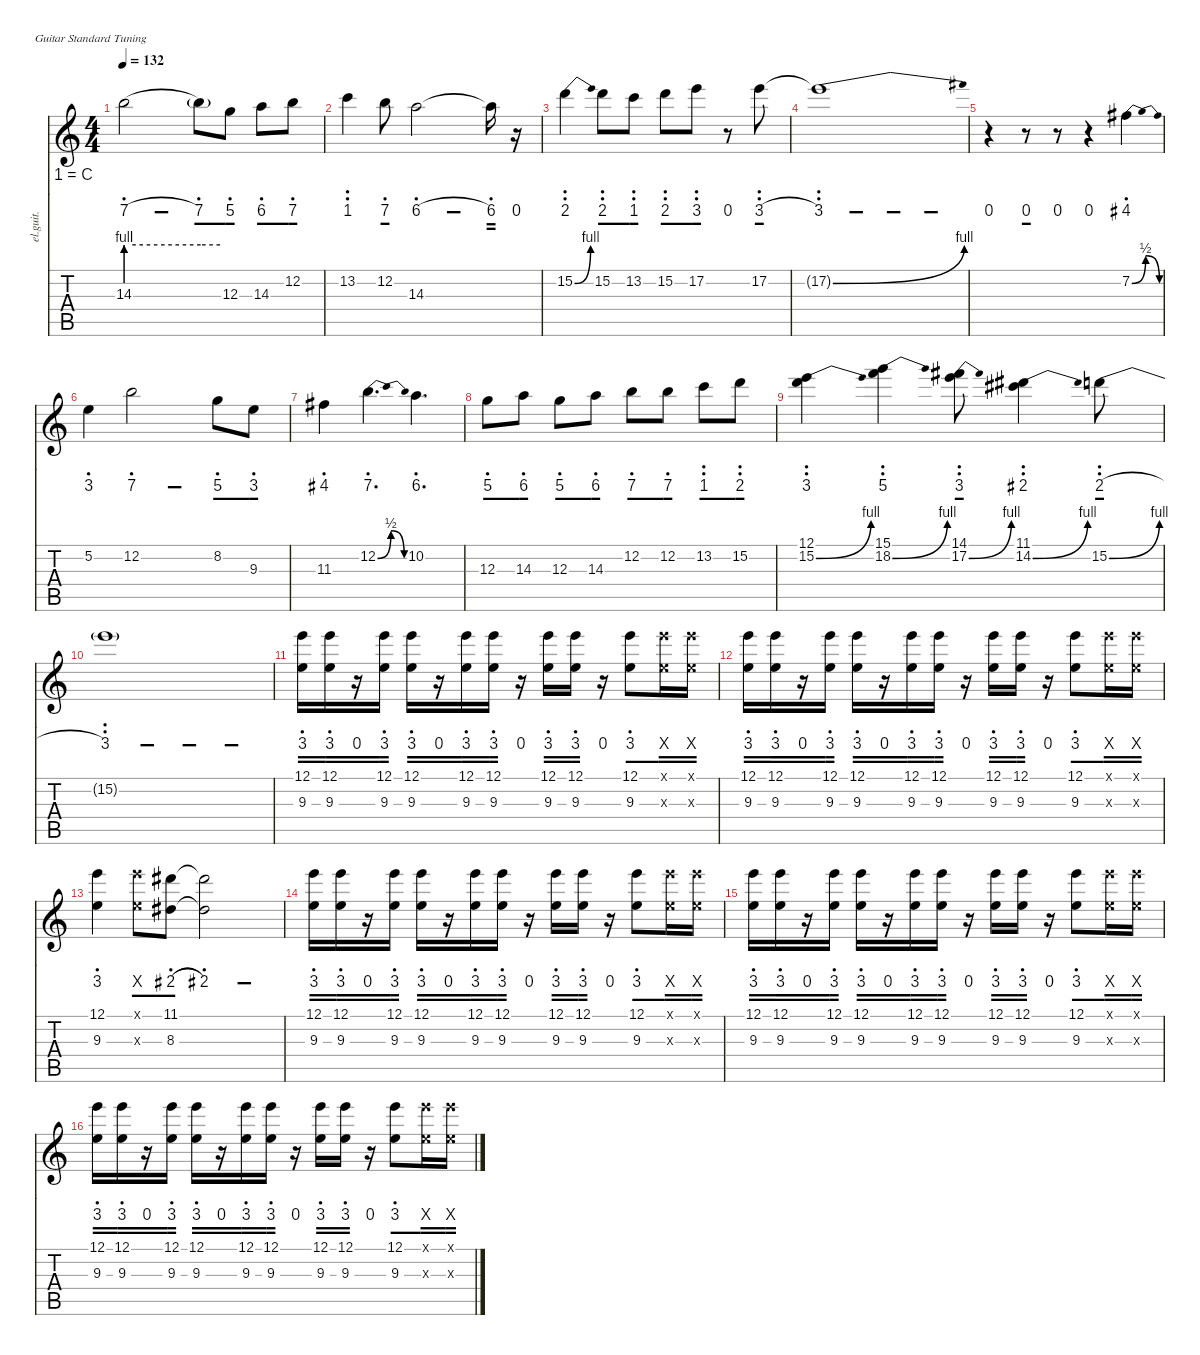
\defaultSystemsLayout 4
\hideDynamics
\bracketExtendMode nobrackets
\track ("Lead" "el.guit.") {instrument electricguitarclean}
\staff {score tabs numbered}
\tuning (E4 B3 G3 D3 A2 E2)
\ts (4 4)
\tempo 132
\clef g2
\ks c
14.3{be (hold 0 4 60 4) t}.2{dy f beam Down} 14.3{be (hold 0 4 60 4) t}.8{beam Down} 12.3.8{beam Down} 14.3.8{beam Down} 12.2.8{beam Down} |
13.2.4{beam Down} 12.2.8{beam Down} 14.3.2{beam Down} 14.3{t}.16{beam Down} r.16{beam Down} |
15.2{be (bend 0 0 15 4)}.4{beam Down} 15.2.8{beam Down} 13.2.8{beam Down} 15.2.8{beam Down} 17.2.8{beam Down} r.8{beam Down} 17.2.8{beam Down} |
17.2{be (bend 0 0 15 4) t}.1{beam Down} |
r.4{beam Down} r.8{beam Down} r.8{beam Down} r.4{beam Down} 7.2{be (bendrelease 0 0 24 2 30.599999999999998 2 44.4 0) acc #}.4{dy mf beam Down} |
5.2.4{dy f beam Down} 12.2.2{beam Down} 8.2.8{beam Down} 9.3.8{beam Down} |
11.3{acc #}.4{beam Down} 12.2{be (bendrelease 0 0 9.999999599999999 2 37.0000008 2 60 0)}.4{d beam Down} 10.2.4{d beam Down} |
12.3.8{beam Down} 14.3.8{beam Down} 12.3.8{beam Down} 14.3.8{beam Down} 12.2.8{beam Down} 12.2.8{beam Down} 13.2.8{beam Down} 15.2.8{beam Down} |
(12.1 15.2{be (bend 0 0 15 4)}).4{beam Down} (15.1 18.2{be (bend 0 0 15 4)}).4{beam Down} (17.2{be (bend 0 0 15 4)} 14.1{acc #}).8{beam Down} (11.1{acc #} 14.2{be (bend 0 0 15 4) acc #}).4{beam Down} 15.2{be (bend 0 0 15 4)}.8{beam Down} |
15.2{t}.1{beam Down} |
(9.3 12.1).16{dy mf beam Down} (9.3 12.1).16{beam Down} r.16{beam Down} (9.3 12.1).16{beam Down} (9.3 12.1).16{beam Down} r.16{beam Down} (9.3 12.1).16{beam Down} (9.3 12.1).16{beam Down} r.16{beam Down} (9.3 12.1).16{beam Down} (9.3 12.1).16{beam Down} r.16{beam Down} (9.3 12.1).8{beam Down} (9.3{x} 12.1{x}).16{beam Down} (9.3{x} 12.1{x}).16{beam Down} |
(9.3 12.1).16{beam Down} (9.3 12.1).16{beam Down} r.16{beam Down} (9.3 12.1).16{beam Down} (9.3 12.1).16{beam Down} r.16{beam Down} (9.3 12.1).16{beam Down} (9.3 12.1).16{beam Down} r.16{beam Down} (9.3 12.1).16{beam Down} (9.3 12.1).16{beam Down} r.16{beam Down} (9.3 12.1).8{beam Down} (9.3{x} 12.1{x}).16{beam Down} (9.3{x} 12.1{x}).16{beam Down} |
(9.3 12.1).4{beam Down} (9.3{x} 12.1{x}).8{beam Down} (8.3{acc #} 11.1{acc #}).8{beam Down} (8.3{t acc #} 11.1{t acc #}).2{beam Down} |
(9.3 12.1).16{beam Down} (9.3 12.1).16{beam Down} r.16{beam Down} (9.3 12.1).16{beam Down} (9.3 12.1).16{beam Down} r.16{beam Down} (9.3 12.1).16{beam Down} (9.3 12.1).16{beam Down} r.16{beam Down} (9.3 12.1).16{beam Down} (9.3 12.1).16{beam Down} r.16{beam Down} (9.3 12.1).8{beam Down} (9.3{x} 12.1{x}).16{beam Down} (9.3{x} 12.1{x}).16{beam Down} |
(9.3 12.1).16{beam Down} (9.3 12.1).16{beam Down} r.16{beam Down} (9.3 12.1).16{beam Down} (9.3 12.1).16{beam Down} r.16{beam Down} (9.3 12.1).16{beam Down} (9.3 12.1).16{beam Down} r.16{beam Down} (9.3 12.1).16{beam Down} (9.3 12.1).16{beam Down} r.16{beam Down} (9.3 12.1).8{beam Down} (9.3{x} 12.1{x}).16{beam Down} (9.3{x} 12.1{x}).16{beam Down} |
(9.3 12.1).16{beam Down} (9.3 12.1).16{beam Down} r.16{beam Down} (9.3 12.1).16{beam Down} (9.3 12.1).16{beam Down} r.16{beam Down} (9.3 12.1).16{beam Down} (9.3 12.1).16{beam Down} r.16{beam Down} (9.3 12.1).16{beam Down} (9.3 12.1).16{beam Down} r.16{beam Down} (9.3 12.1).8{beam Down} (9.3{x} 12.1{x}).16{beam Down} (9.3{x} 12.1{x}).16{beam Down}
